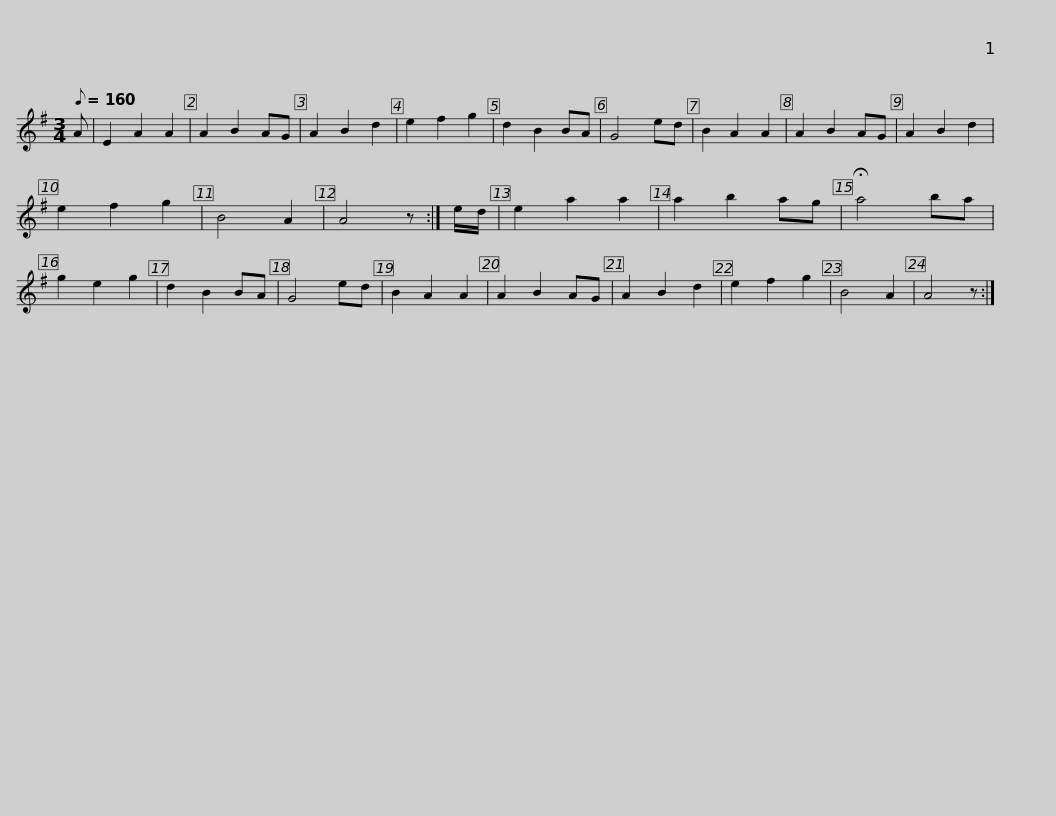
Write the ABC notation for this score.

X:1
L:1/8
Q:1/8=160
M:3/4
I:linebreak $
K:G
V:1 treble
V:1
 A | E2 A2 A2 | A2 B2 AG | A2 B2 d2 | e2 f2 g2 | %5
 d2 B2 BA | G4 ed | B2 A2 A2 | A2 B2 AG | A2 B2 d2 | %10
 e2 f2 g2 | B4 A2 | A4 z :|$ e/d/ | e2 a2 a2 | %15
 a2 b2 ag | !fermata!a4 ba | g2 e2 g2 | d2 B2 BA | G4 ed | %20
 B2 A2 A2 | A2 B2 AG | A2 B2 d2 | e2 f2 g2 | B4 A2 |$ %25
 A4 z :| %26
